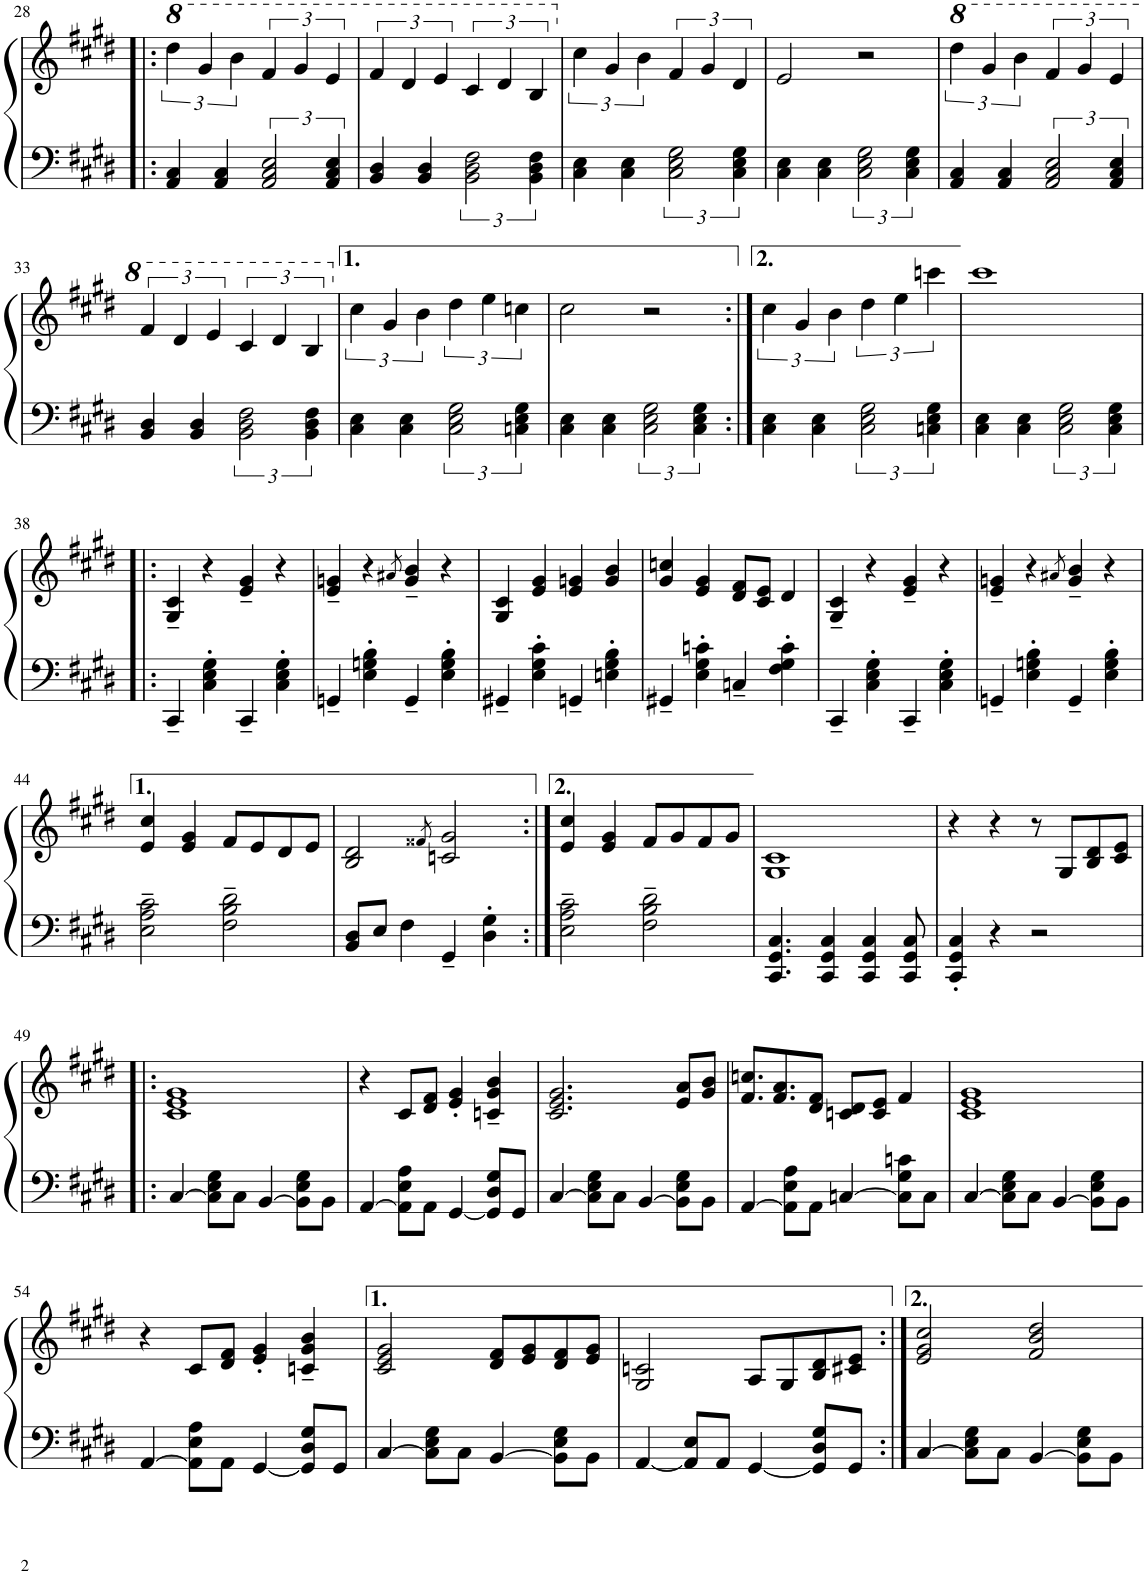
**kern	**kern
*part1	*part1
*staff2	*staff1
*I"Klavier	*
*I'Klav.	*
!!LO:PB:g=z
*clefF4	*clefG2
*k[f#c#g#d#]	*k[f#c#g#d#]
*M4/4	*M4/4
*	*8va
=28!|:	=28!|:
4AA/ 4C#/	6ddd#\
.	6gg#/
4AA/ 4C#/	.
.	6bb\
3AA/ 3C#/ 3E/	6ff#/
.	6gg#/
6AA/ 6C#/ 6E/	6ee/
=29	=29
4BB/ 4D#/	6ff#/
.	6dd#/
4BB/ 4D#/	.
.	6ee/
3BB\ 3D#\ 3F#\	6cc#/
.	6dd#/
6BB\ 6D#\ 6F#\	6b/
=30	=30
*	*X8va
4C#\ 4E\	6cc#\
.	6g#/
4C#\ 4E\	.
.	6b\
3C#\ 3E\ 3G#\	6f#/
.	6g#/
6C#\ 6E\ 6G#\	6d#/
=31	=31
4C#\ 4E\	2e/
4C#\ 4E\	.
3C#\ 3E\ 3G#\	2r
6C#\ 6E\ 6G#\	.
=32	=32
*	*8va
4AA/ 4C#/	6ddd#\
.	6gg#/
4AA/ 4C#/	.
.	6bb\
3AA/ 3C#/ 3E/	6ff#/
.	6gg#/
6AA/ 6C#/ 6E/	6ee/
!!LO:LB:g=z
=33	=33
4BB/ 4D#/	6ff#/
.	6dd#/
4BB/ 4D#/	.
.	6ee/
3BB\ 3D#\ 3F#\	6cc#/
.	6dd#/
6BB\ 6D#\ 6F#\	6b/
=34	=34
*	*X8va
4C#\ 4E\	6cc#\
.	6g#/
4C#\ 4E\	.
.	6b\
3C#\ 3E\ 3G#\	6dd#\
.	6ee\
6Cn\ 6E\ 6G#\	6ccn\
=35	=35
4C#\ 4E\	2cc#\
4C#\ 4E\	.
3C#\ 3E\ 3G#\	2r
6C#\ 6E\ 6G#\	.
=36:|!	=36:|!
4C#\ 4E\	6cc#\
.	6g#/
4C#\ 4E\	.
.	6b\
3C#\ 3E\ 3G#\	6dd#\
.	6ee\
6Cn\ 6E\ 6G#\	6cccn\
=37	=37
4C#\ 4E\	1ccc#
4C#\ 4E\	.
3C#\ 3E\ 3G#\	.
6C#\ 6E\ 6G#\	.
!!LO:LB:g=z
=38!|:	=38!|:
4CC#~/	4G#/~ 4c#/~
4C#\' 4E\' 4G#\'	4r
4CC#~/	4e/~ 4g#/~
4C#\' 4E\' 4G#\'	4r
=39	=39
4GGn~/	4e/~ 4gn/~
4E\' 4Gn\' 4B\'	4r
.	8qa#X/
4GG~/	4g/~ 4b/~
4E\' 4G\' 4B\'	4r
=40	=40
4GG#X~/	4G#/ 4c#/
4E\' 4G#\' 4c#\'	4e/ 4g#/
4GGn~/	4e/ 4gn/
4En\' 4G#\' 4B\'	4g/ 4b/
=41	=41
4GG#X~/	4g#/ 4ccn/
4E\' 4G#\' 4cn\'	4e/ 4g#/
4Cn~/	8d#/ 8f#/L
.	8c#/ 8e/J
4F#\' 4G#\' 4c\'	4d#/
=42	=42
4CC#~/	4G#/~ 4c#/~
4C#\' 4E\' 4G#\'	4r
4CC#~/	4e/~ 4g#/~
4C#\' 4E\' 4G#\'	4r
=43	=43
4GGn~/	4e/~ 4gn/~
4E\' 4Gn\' 4B\'	4r
.	8qa#X/
4GG~/	4g/~ 4b/~
4E\' 4G\' 4B\'	4r
!!LO:LB:g=z
=44	=44
2E\~ 2A\~ 2c#\~	4e/ 4cc#/
.	4e/ 4g#/
2F#\~ 2B\~ 2d#\~	8f#/L
.	8e/
.	8d#/
.	8e/J
=45	=45
8BB/ 8D#/L	2B/ 2d#/
8E/J	.
4F#\	.
.	8qf##X/
4GG#~/	2cn/ 2g#/
4D#\' 4G#\'	.
=46:|!	=46:|!
2E\~ 2A\~ 2c#\~	4e/ 4cc#/
.	4e/ 4g#/
2F#\~ 2B\~ 2d#\~	8f#/L
.	8g#/
.	8f#/
.	8g#/J
=47	=47
4.CC#/ 4.GG#/ 4.C#/	1G# 1c#
4CC#/ 4GG#/ 4C#/	.
4CC#/ 4GG#/ 4C#/	.
8CC#/ 8GG#/ 8C#/	.
=48	=48
4CC#/' 4GG#/' 4C#/'	4r
4r	4r
2r	8r
.	8G#/L
.	8B/ 8d#/
.	8c#/ 8e/J
!!LO:LB:g=z
=49!|:	=49!|:
[4C#/	1c# 1e 1g#
8C#\] 8E\ 8G#\L	.
8C#\J	.
[4BB/	.
8BB\] 8E\ 8G#\L	.
8BB\J	.
=50	=50
[4AA/	4r
8AA\] 8E\ 8A\L	8c#/L
8AA\J	8d#/ 8f#/J
[4GG#/	4e/' 4g#/'
8GG#/] 8D#/ 8G#/L	4cn/~ 4g#/~ 4b/~
8GG#/J	.
=51	=51
[4C#/	2.c#/ 2.e/ 2.g#/
8C#\] 8E\ 8G#\L	.
8C#\J	.
[4BB/	.
8BB\] 8E\ 8G#\L	8e/ 8a/L
8BB\J	8g#/ 8b/J
=52	=52
[4AA/	8.f#/ 8.ccn/L
.	8.f#/ 8.a/
8AA\] 8E\ 8A\L	.
8AA\J	8d#/ 8f#/J
[4Cn/	8cn/ 8d#/L
.	8c/ 8e/J
8C\] 8G#\ 8cn\L	4f#/
8C\J	.
=53	=53
[4C#/	1c# 1e 1g#
8C#\] 8E\ 8G#\L	.
8C#\J	.
[4BB/	.
8BB\] 8E\ 8G#\L	.
8BB\J	.
!!LO:LB:g=z
=54	=54
[4AA/	4r
8AA\] 8E\ 8A\L	8c#/L
8AA\J	8d#/ 8f#/J
[4GG#/	4e/' 4g#/'
8GG#/] 8D#/ 8G#/L	4cn/~ 4g#/~ 4b/~
8GG#/J	.
=55	=55
[4C#/	2c#/ 2e/ 2g#/
8C#\] 8E\ 8G#\L	.
8C#\J	.
[4BB/	8d#/ 8f#/L
.	8e/ 8g#/
8BB\] 8E\ 8G#\L	8d#/ 8f#/
8BB\J	8e/ 8g#/J
=56	=56
[4AA/	2G#/ 2cn/
8AA/] 8E/L	.
8AA/J	.
[4GG#/	8A/L
.	8G#/
8GG#/] 8D#/ 8G#/L	8B/ 8d#/
8GG#/J	8c#X/ 8e/J
=57:|!	=57:|!
[4C#/	2e/ 2g#/ 2cc#/
8C#\] 8E\ 8G#\L	.
8C#\J	.
[4BB/	2f#/ 2b/ 2dd#/
8BB\] 8E\ 8G#\L	.
8BB\J	.
=	=
*-	*-
